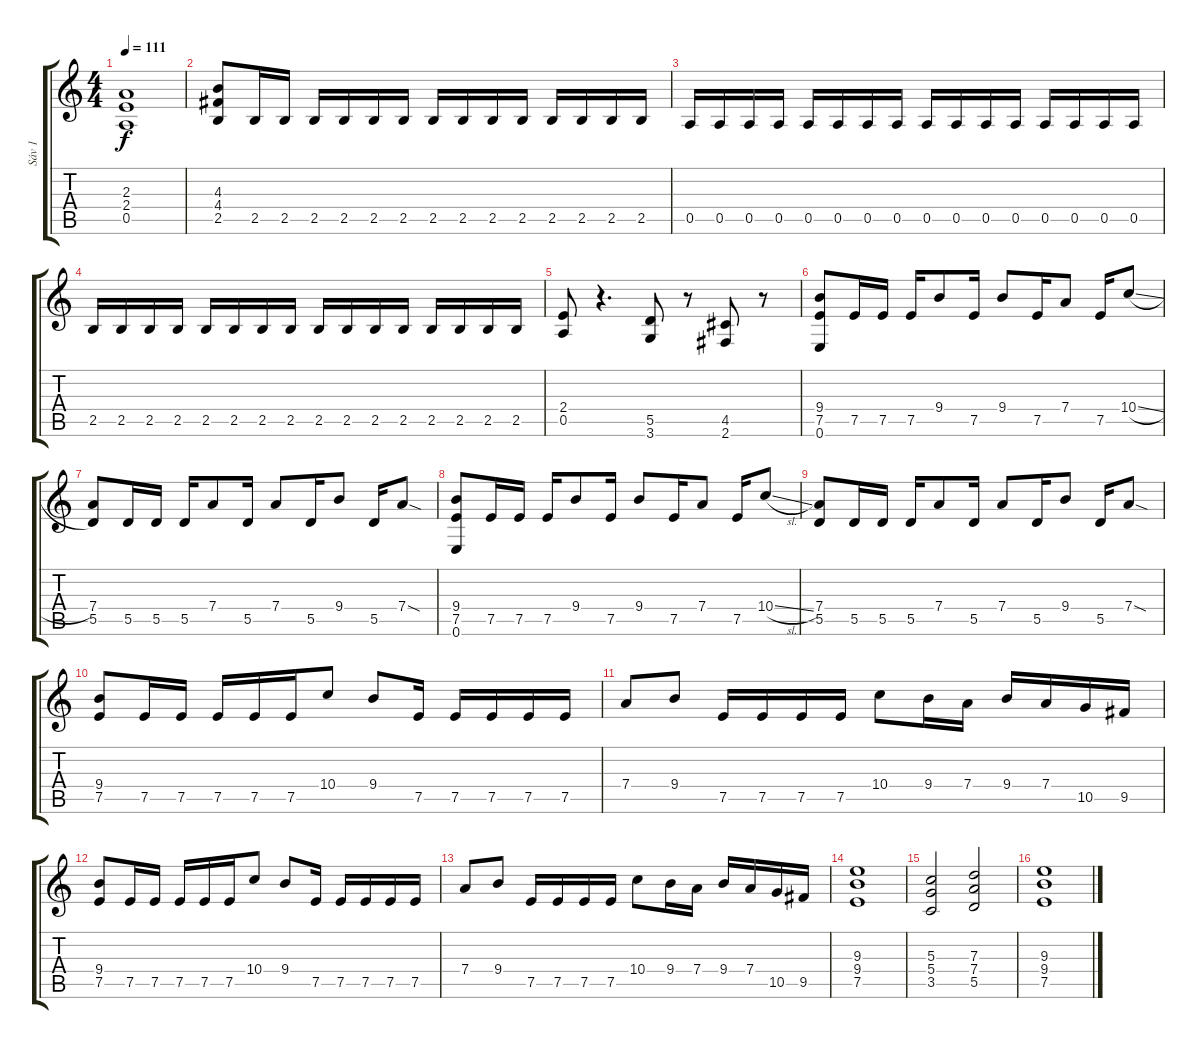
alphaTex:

\track ("Sáv 1" "Sáv 1") {instrument distortionguitar}
\staff {score tabs}
\tuning (E4 B3 G3 D3 A2 E2) {hide}
\ts (4 4)
\tempo 111
\clef g2
\ks c
(2.3 2.4 0.5).1{dy f} |
(4.3 4.4 2.5).8 2.5.16 2.5.16 2.5.16 2.5.16 2.5.16 2.5.16 2.5.16 2.5.16 2.5.16 2.5.16 2.5.16 2.5.16 2.5.16 2.5.16 |
0.5.16 0.5.16 0.5.16 0.5.16 0.5.16 0.5.16 0.5.16 0.5.16 0.5.16 0.5.16 0.5.16 0.5.16 0.5.16 0.5.16 0.5.16 0.5.16 |
2.5.16 2.5.16 2.5.16 2.5.16 2.5.16 2.5.16 2.5.16 2.5.16 2.5.16 2.5.16 2.5.16 2.5.16 2.5.16 2.5.16 2.5.16 2.5.16 |
(2.4 0.5).8 r.4{d} (5.5 3.6).8 r.8 (4.5 2.6).8 r.8 |
(9.4 7.5 0.6).8 7.5.16 7.5.16 7.5.16 9.4.8 7.5.16 9.4.8 7.5.16 7.4.8 7.5.16 10.4{sl}.8 |
(7.4 5.5).8 5.5.16 5.5.16 5.5.16 7.4.8 5.5.16 7.4.8 5.5.16 9.4.8 5.5.16 7.4{sod}.8 |
(9.4 7.5 0.6).8 7.5.16 7.5.16 7.5.16 9.4.8 7.5.16 9.4.8 7.5.16 7.4.8 7.5.16 10.4{sl}.8 |
(7.4 5.5).8 5.5.16 5.5.16 5.5.16 7.4.8 5.5.16 7.4.8 5.5.16 9.4.8 5.5.16 7.4{sod}.8 |
(9.4 7.5).8 7.5.16 7.5.16 7.5.16 7.5.16 7.5.16 10.4.8 9.4.8 7.5.16 7.5.16 7.5.16 7.5.16 7.5.16 |
7.4.8 9.4.8 7.5.16 7.5.16 7.5.16 7.5.16 10.4.8 9.4.16 7.4.16 9.4.16 7.4.16 10.5.16 9.5.16 |
(9.4 7.5).8 7.5.16 7.5.16 7.5.16 7.5.16 7.5.16 10.4.8 9.4.8 7.5.16 7.5.16 7.5.16 7.5.16 7.5.16 |
7.4.8 9.4.8 7.5.16 7.5.16 7.5.16 7.5.16 10.4.8 9.4.16 7.4.16 9.4.16 7.4.16 10.5.16 9.5.16 |
(9.3 9.4 7.5).1 |
(5.3 5.4 3.5).2 (7.3 7.4 5.5).2 |
(9.3 9.4 7.5).1
